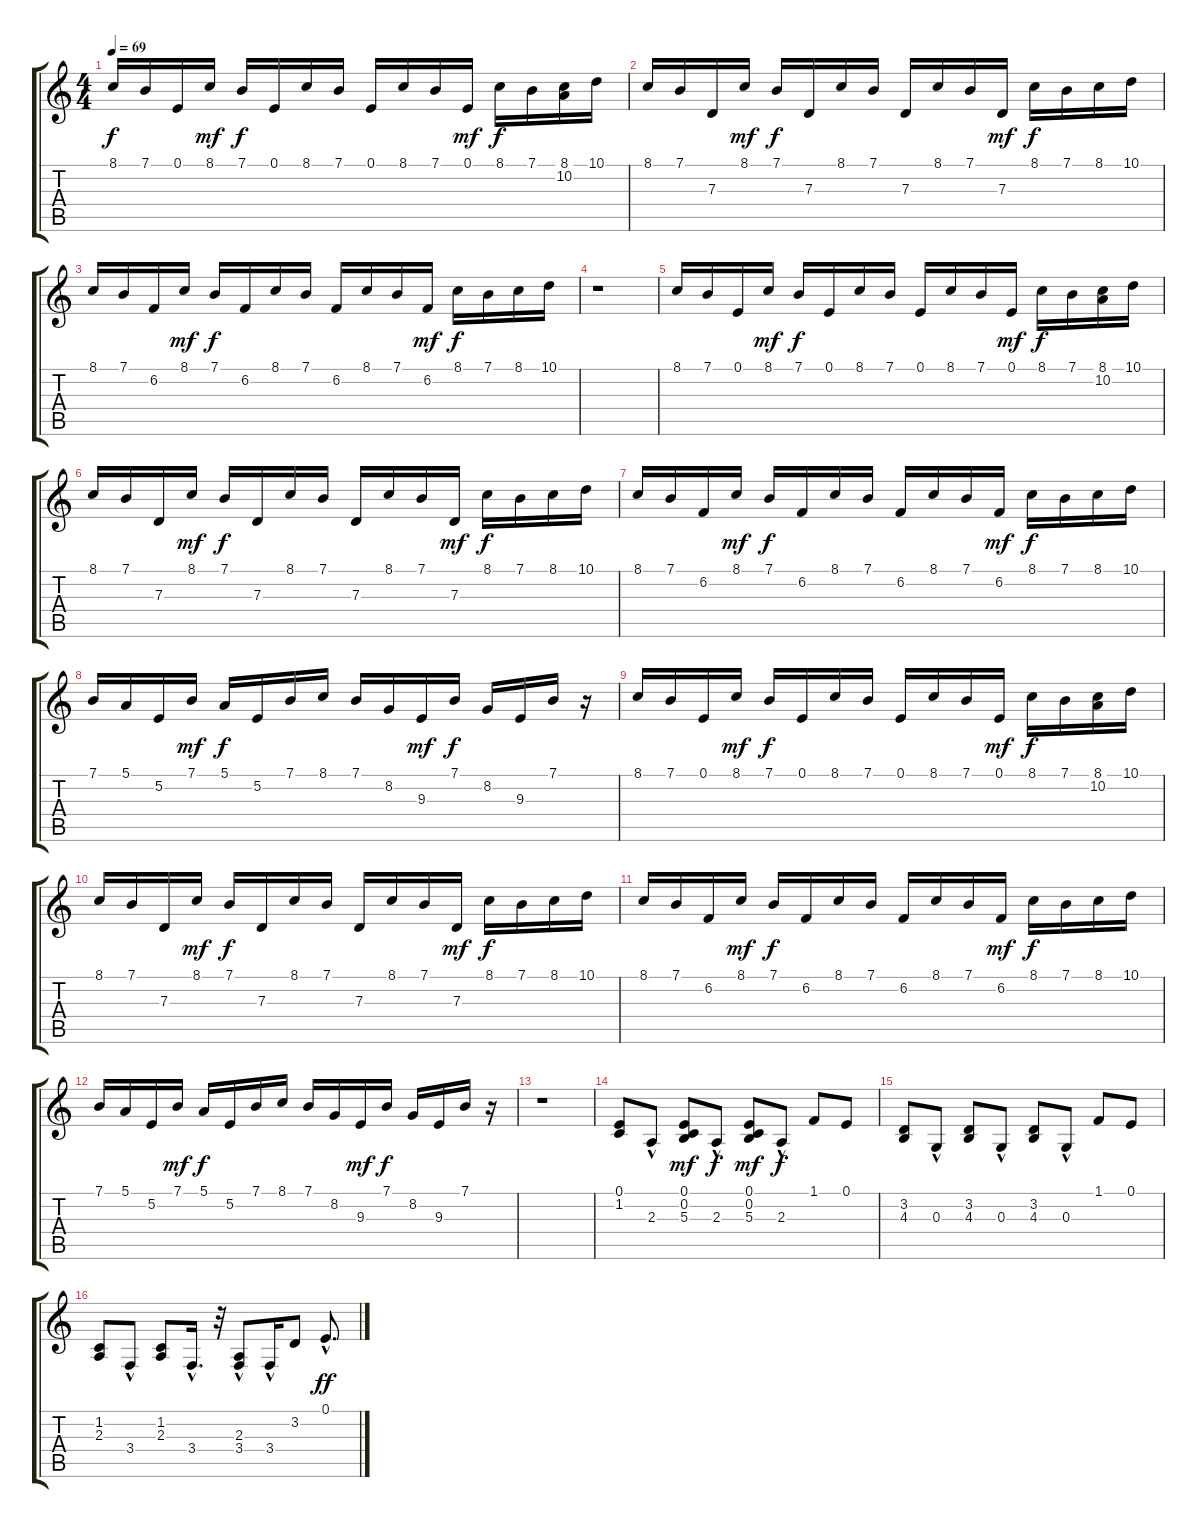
\track "" {instrument brightacousticpiano}
\staff {score tabs}
\tuning (E4 B3 G3 D3 A2 E2) {hide}
\ts (4 4)
\tempo 69
\clef g2
\ks c
8.1.16{dy f} 7.1.16 0.1.16 8.1.16{dy mf} 7.1.16{dy f} 0.1.16 8.1.16 7.1.16 0.1.16 8.1.16 7.1.16 0.1.16{dy mf} 8.1.16{dy f} 7.1.16 (8.1 10.2).16 10.1.16 |
8.1.16 7.1.16 7.3.16 8.1.16{dy mf} 7.1.16{dy f} 7.3.16 8.1.16 7.1.16 7.3.16 8.1.16 7.1.16 7.3.16{dy mf} 8.1.16{dy f} 7.1.16 8.1.16 10.1.16 |
8.1.16 7.1.16 6.2.16 8.1.16{dy mf} 7.1.16{dy f} 6.2.16 8.1.16 7.1.16 6.2.16 8.1.16 7.1.16 6.2.16{dy mf} 8.1.16{dy f} 7.1.16 8.1.16 10.1.16 |
r.1 |
8.1.16 7.1.16 0.1.16 8.1.16{dy mf} 7.1.16{dy f} 0.1.16 8.1.16 7.1.16 0.1.16 8.1.16 7.1.16 0.1.16{dy mf} 8.1.16{dy f} 7.1.16 (8.1 10.2).16 10.1.16 |
8.1.16 7.1.16 7.3.16 8.1.16{dy mf} 7.1.16{dy f} 7.3.16 8.1.16 7.1.16 7.3.16 8.1.16 7.1.16 7.3.16{dy mf} 8.1.16{dy f} 7.1.16 8.1.16 10.1.16 |
8.1.16 7.1.16 6.2.16 8.1.16{dy mf} 7.1.16{dy f} 6.2.16 8.1.16 7.1.16 6.2.16 8.1.16 7.1.16 6.2.16{dy mf} 8.1.16{dy f} 7.1.16 8.1.16 10.1.16 |
7.1.16 5.1.16 5.2.16 7.1.16{dy mf} 5.1.16{dy f} 5.2.16 7.1.16 8.1.16 7.1.16 8.2.16 9.3.16{dy mf} 7.1.16{dy f} 8.2.16 9.3.16 7.1.16 r.16 |
8.1.16 7.1.16 0.1.16 8.1.16{dy mf} 7.1.16{dy f} 0.1.16 8.1.16 7.1.16 0.1.16 8.1.16 7.1.16 0.1.16{dy mf} 8.1.16{dy f} 7.1.16 (8.1 10.2).16 10.1.16 |
8.1.16 7.1.16 7.3.16 8.1.16{dy mf} 7.1.16{dy f} 7.3.16 8.1.16 7.1.16 7.3.16 8.1.16 7.1.16 7.3.16{dy mf} 8.1.16{dy f} 7.1.16 8.1.16 10.1.16 |
8.1.16 7.1.16 6.2.16 8.1.16{dy mf} 7.1.16{dy f} 6.2.16 8.1.16 7.1.16 6.2.16 8.1.16 7.1.16 6.2.16{dy mf} 8.1.16{dy f} 7.1.16 8.1.16 10.1.16 |
7.1.16 5.1.16 5.2.16 7.1.16{dy mf} 5.1.16{dy f} 5.2.16 7.1.16 8.1.16 7.1.16 8.2.16 9.3.16{dy mf} 7.1.16{dy f} 8.2.16 9.3.16 7.1.16 r.16 |
r.1 |
(0.1 1.2).8 2.3{hac}.8 (0.1 0.2 5.3).8{dy mf} 2.3{hac}.8{dy f} (0.1 0.2 5.3).8{dy mf} 2.3{hac}.8{dy f} 1.1.8 0.1.8 |
(3.2 4.3).8 0.3{hac}.8 (3.2 4.3).8 0.3{hac}.8 (3.2 4.3).8 0.3{hac}.8 1.1.8 0.1.8 |
(1.2 2.3).8 3.4{hac}.8 (1.2 2.3).8 3.4{hac}.16{d} r.32 (2.3 3.4{hac}).8 3.4{hac}.16 3.2.8 0.1{hac}.8{d dy ff}
